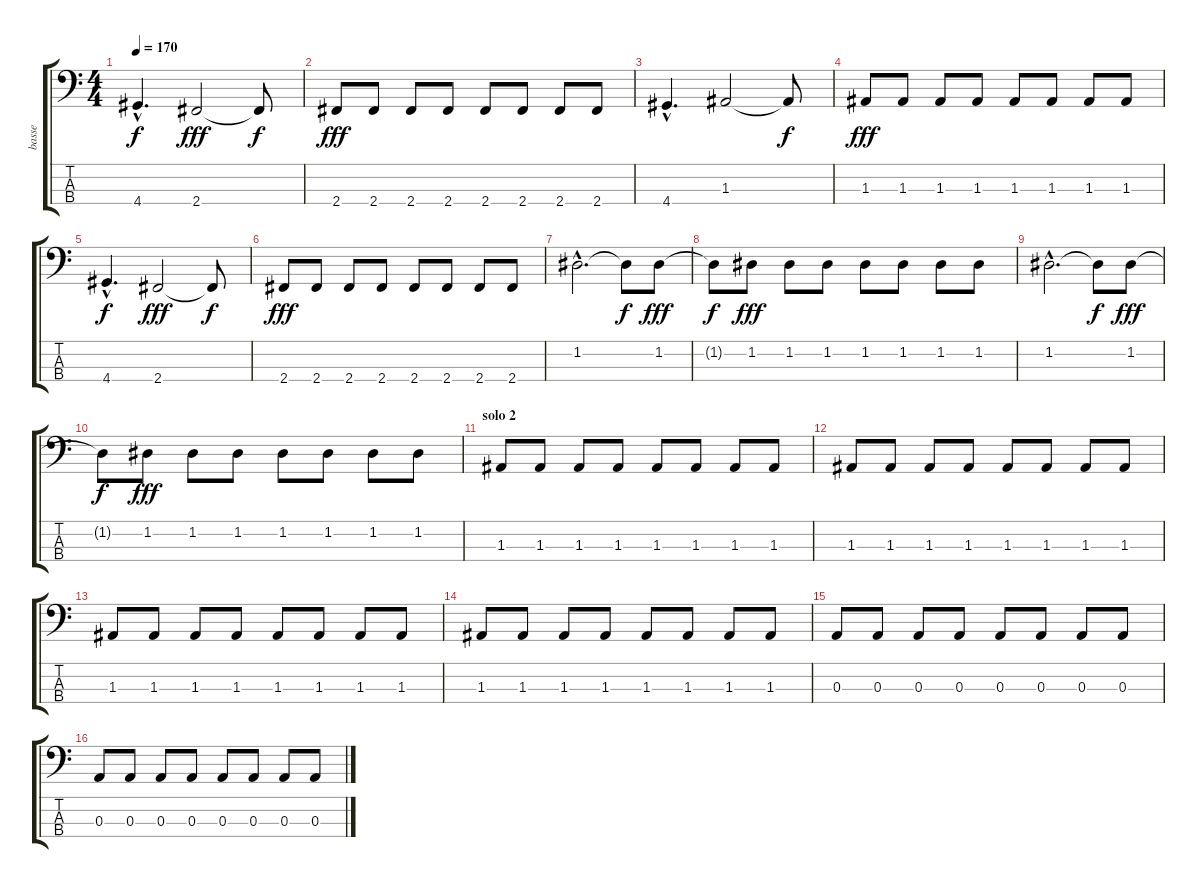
\track ("basse" "basse") {instrument electricbassfinger}
\staff {score tabs}
\tuning (G2 D2 A1 E1) {hide}
\ts (4 4)
\tempo 170
\clef f4
\ks c
4.4{hac}.4{d dy f} 2.4.2{dy fff} 2.4{t}.8{dy f} |
2.4.8{dy fff} 2.4.8 2.4.8 2.4.8 2.4.8 2.4.8 2.4.8 2.4.8 |
4.4{hac}.4{d} 1.3.2 1.3{t}.8{dy f} |
1.3.8{dy fff} 1.3.8 1.3.8 1.3.8 1.3.8 1.3.8 1.3.8 1.3.8 |
4.4{hac}.4{d dy f} 2.4.2{dy fff} 2.4{t}.8{dy f} |
2.4.8{dy fff} 2.4.8 2.4.8 2.4.8 2.4.8 2.4.8 2.4.8 2.4.8 |
1.2{hac}.2{d} 1.2{t}.8{dy f} 1.2.8{dy fff} |
1.2{t}.8{dy f} 1.2.8{dy fff} 1.2.8 1.2.8 1.2.8 1.2.8 1.2.8 1.2.8 |
1.2{hac}.2{d} 1.2{t}.8{dy f} 1.2.8{dy fff} |
1.2{t}.8{dy f} 1.2.8{dy fff} 1.2.8 1.2.8 1.2.8 1.2.8 1.2.8 1.2.8 |
\section ("" "solo 2")
1.3.8 1.3.8 1.3.8 1.3.8 1.3.8 1.3.8 1.3.8 1.3.8 |
1.3.8 1.3.8 1.3.8 1.3.8 1.3.8 1.3.8 1.3.8 1.3.8 |
1.3.8 1.3.8 1.3.8 1.3.8 1.3.8 1.3.8 1.3.8 1.3.8 |
1.3.8 1.3.8 1.3.8 1.3.8 1.3.8 1.3.8 1.3.8 1.3.8 |
0.3.8 0.3.8 0.3.8 0.3.8 0.3.8 0.3.8 0.3.8 0.3.8 |
0.3.8 0.3.8 0.3.8 0.3.8 0.3.8 0.3.8 0.3.8 0.3.8
